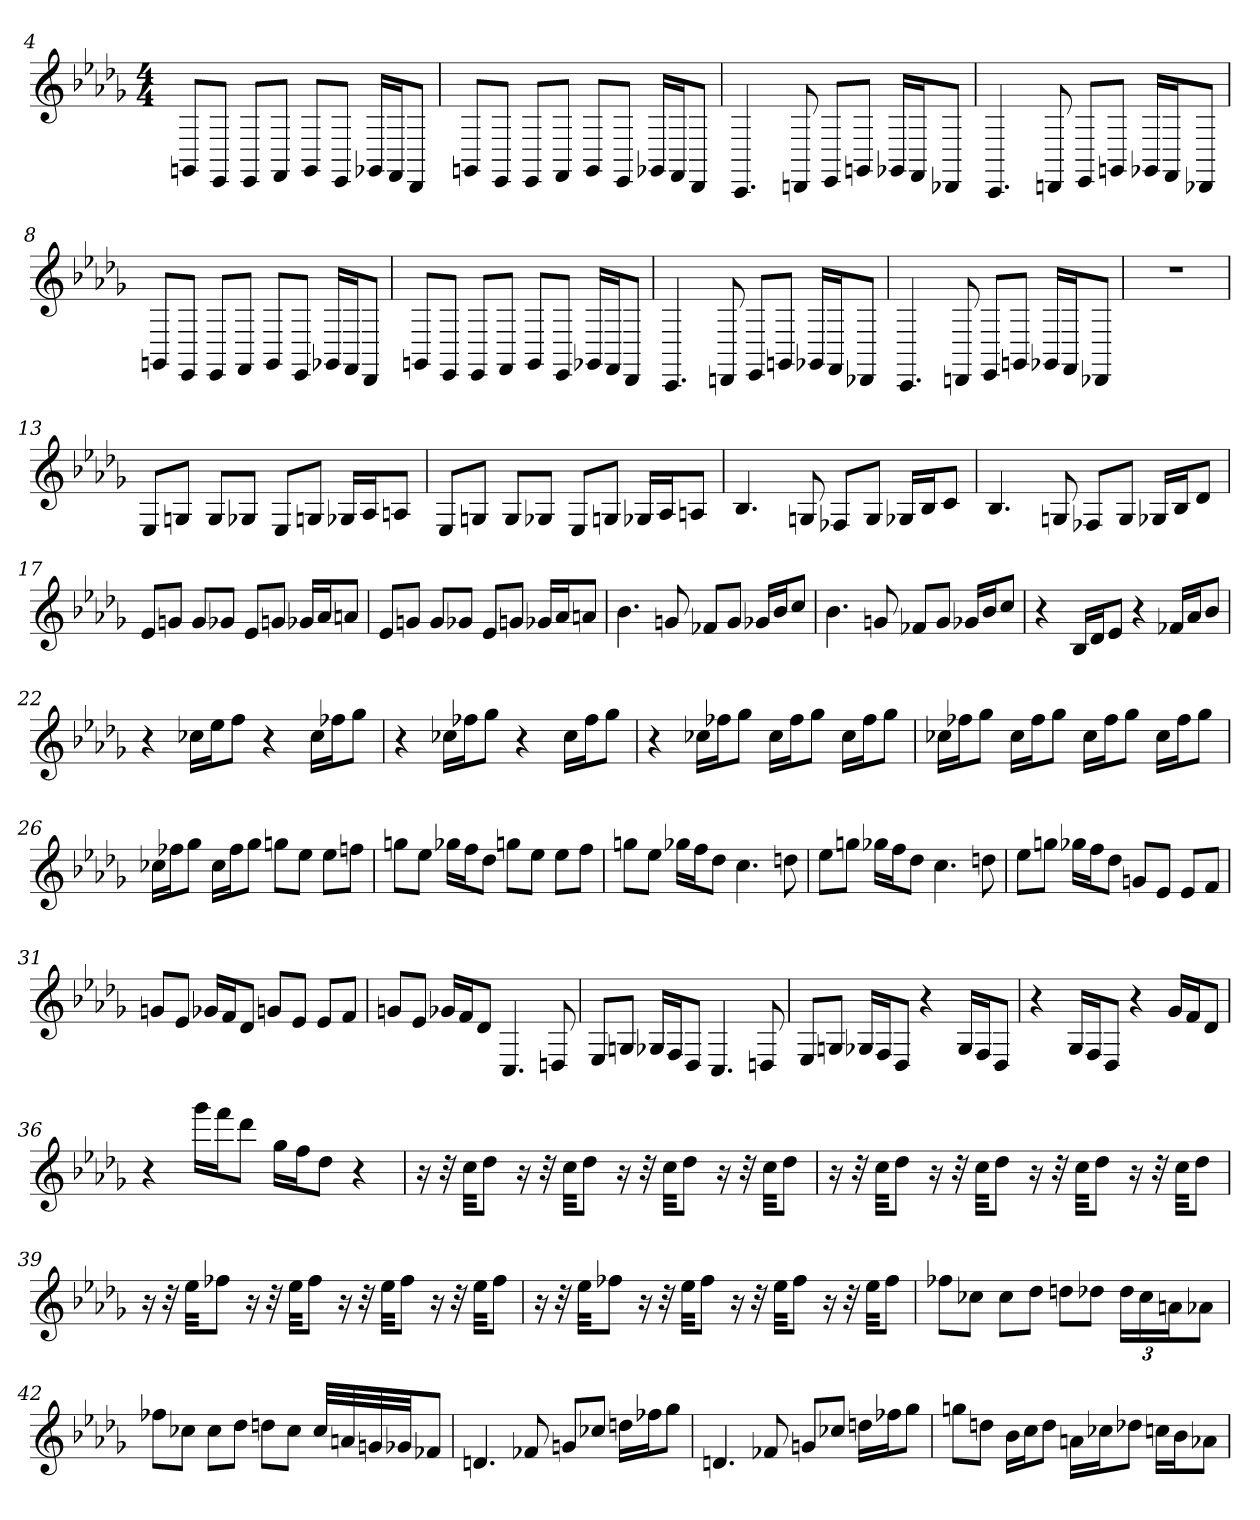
**kern
*part1
*staff1
*clefG2
*k[b-e-a-d-g-]
*D-:
*M4/4
=4
8GGn/L
8EE-/J
8EE-/L
8FF/J
8GG/L
8EE-/J
16GG-X/LL
16FF/J
8DD-/J
=5
8GGn/L
8EE-/J
8EE-/L
8FF/J
8GG/L
8EE-/J
16GG-X/LL
16FF/J
8DD-/J
=6
4.CC
8DDn
8EE-/L
8GGn/J
16GG-X/LL
16FF/J
8DD-X/J
=7
4.CC
8DDn
8EE-/L
8GGn/J
16GG-X/LL
16FF/J
8DD-X/J
=8
8GGn/L
8EE-/J
8EE-/L
8FF/J
8GG/L
8EE-/J
16GG-X/LL
16FF/J
8DD-/J
=9
8GGn/L
8EE-/J
8EE-/L
8FF/J
8GG/L
8EE-/J
16GG-X/LL
16FF/J
8DD-/J
=10
4.CC
8DDn
8EE-/L
8GGn/J
16GG-X/LL
16FF/J
8DD-X/J
=11
4.CC
8DDn
8EE-/L
8GGn/J
16GG-X/LL
16FF/J
8DD-X/J
=12
1r
=13
8E-/L
8Gn/J
8G/L
8G-X/J
8E-/L
8Gn/J
16G-X/LL
16A-/J
8An/J
=14
8E-/L
8Gn/J
8G/L
8G-X/J
8E-/L
8Gn/J
16G-X/LL
16A-/J
8An/J
=15
4.B-
8Gn
8F-X/L
8G/J
16G-X/LL
16B-/J
8c/J
=16
4.B-
8Gn
8F-X/L
8G/J
16G-X/LL
16B-/J
8d-/J
=17
8e-/L
8gn/J
8g/L
8g-X/J
8e-/L
8gn/J
16g-X/LL
16a-/J
8an/J
=18
8e-/L
8gn/J
8g/L
8g-X/J
8e-/L
8gn/J
16g-X/LL
16a-/J
8an/J
=19
4.b-
8gn
8f-X/L
8g/J
16g-X/LL
16b-/J
8cc/J
=20
4.b-
8gn
8f-X/L
8g/J
16g-X/LL
16b-/J
8cc/J
=21
4r
16B-/LL
16d-/J
8e-/J
4r
16f-X/LL
16a-/J
8b-/J
=22
4r
16cc-X\LL
16ee-\J
8ff\J
4r
16cc-\LL
16ff-X\J
8gg-\J
=23
4r
16cc-X\LL
16ff-X\J
8gg-\J
4r
16cc-\LL
16ff-\J
8gg-\J
=24
4r
16cc-X\LL
16ff-X\J
8gg-\J
16cc-\LL
16ff-\J
8gg-\J
16cc-\LL
16ff-\J
8gg-\J
=25
16cc-X\LL
16ff-X\J
8gg-\J
16cc-\LL
16ff-\J
8gg-\J
16cc-\LL
16ff-\J
8gg-\J
16cc-\LL
16ff-\J
8gg-\J
=26
16cc-X\LL
16ff-X\J
8gg-\J
16cc-\LL
16ff-\J
8gg-\J
8ggn\L
8ee-\J
8ee-\L
8ffn\J
=27
8ggn\L
8ee-\J
16gg-X\LL
16ff\J
8dd-\J
8ggn\L
8ee-\J
8ee-\L
8ff\J
=28
8ggn\L
8ee-\J
16gg-X\LL
16ff\J
8dd-\J
4.cc
8ddn
=29
8ee-\L
8ggn\J
16gg-X\LL
16ff\J
8dd-\J
4.cc
8ddn
=30
8ee-\L
8ggn\J
16gg-X\LL
16ff\J
8dd-\J
8gn/L
8e-/J
8e-/L
8f/J
=31
8gn/L
8e-/J
16g-X/LL
16f/J
8d-/J
8gn/L
8e-/J
8e-/L
8f/J
=32
8gn/L
8e-/J
16g-X/LL
16f/J
8d-/J
4.C
8Dn
=33
8E-/L
8Gn/J
16G-X/LL
16F/J
8D-/J
4.C
8Dn
=34
8E-/L
8Gn/J
16G-X/LL
16F/J
8D-/J
4r
16G-/LL
16F/J
8D-/J
=35
4r
16G-/LL
16F/J
8D-/J
4r
16g-/LL
16f/J
8d-/J
=36
4r
16ggg-\LL
16fff\J
8ddd-\J
16gg-\LL
16ff\J
8dd-\J
4r
=37
16r
32r
32cc\KKL
8dd-\J
16r
32r
32cc\KKL
8dd-\J
16r
32r
32cc\KKL
8dd-\J
16r
32r
32cc\KKL
8dd-\J
=38
16r
32r
32cc\KKL
8dd-\J
16r
32r
32cc\KKL
8dd-\J
16r
32r
32cc\KKL
8dd-\J
16r
32r
32cc\KKL
8dd-\J
=39
16r
32r
32ee-\KKL
8ff-X\J
16r
32r
32ee-\KKL
8ff-\J
16r
32r
32ee-\KKL
8ff-\J
16r
32r
32ee-\KKL
8ff-\J
=40
16r
32r
32ee-\KKL
8ff-X\J
16r
32r
32ee-\KKL
8ff-\J
16r
32r
32ee-\KKL
8ff-\J
16r
32r
32ee-\KKL
8ff-\J
=41
8ff-X\L
8cc-X\J
8cc-\L
8dd-\J
8ddn\L
8dd-X\J
24dd-\LL
24cc-\
24an\J
8a-X\J
=42
8ff-X\L
8cc-X\J
8cc-\L
8dd-\J
8ddn\L
8cc-\J
32cc-/LLL
32an/
32gn/
32g-X/JJ
8f-X/J
=43
4.dn
8f-X
8gn/L
8cc-X/J
16ddn\LL
16ff-X\J
8gg-\J
=44
4.dn
8f-X
8gn/L
8cc-X/J
16ddn\LL
16ff-X\J
8gg-\J
=45
8ggn\L
8ddn\J
16b-\LL
16cc\J
8dd\J
16an\LL
16cc-X\J
8dd-X\J
16ccn\LL
16b-\J
8a-X\J
=
*-
